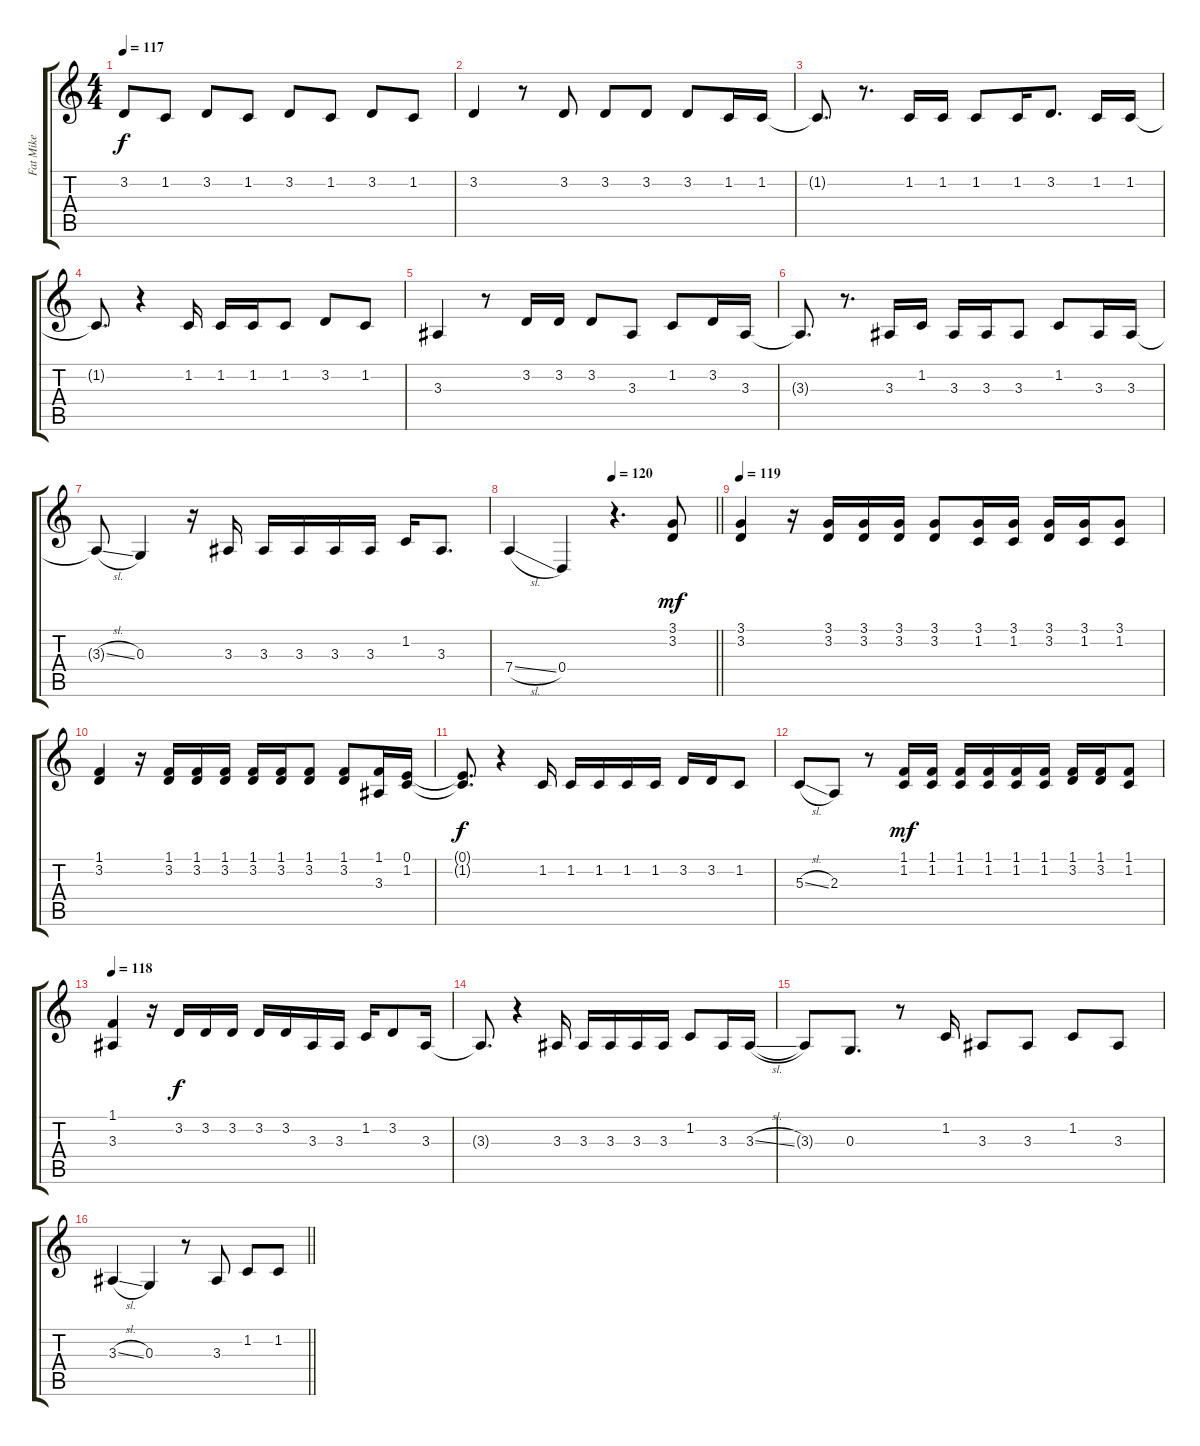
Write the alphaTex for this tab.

\track ("Fat Mike" "Fat Mike") {instrument bassoon}
\staff {score tabs}
\tuning (E4 B3 G3 D3 A2 E2) {hide}
\ts (4 4)
\section ("" "")
\tempo 117
\clef g2
\ks c
3.2.8{dy f} 1.2.8 3.2.8 1.2.8 3.2.8 1.2.8 3.2.8 1.2.8 |
3.2.4 r.8 3.2.8 3.2.8 3.2.8 3.2.8 1.2.16 1.2.16 |
1.2{t}.8{d} r.8{d} 1.2.16 1.2.16 1.2.8 1.2.16 3.2.8{d} 1.2.16 1.2.16 |
1.2{t}.8{d} r.4 1.2.16 1.2.16 1.2.16 1.2.8 3.2.8 1.2.8 |
3.3.4 r.8 3.2.16 3.2.16 3.2.8 3.3.8 1.2.8 3.2.16 3.3.16 |
3.3{t}.8{d} r.8{d} 3.3.16 1.2.16 3.3.16 3.3.16 3.3.8 1.2.8 3.3.16 3.3.16 |
3.3{sl t}.8 0.3.4 r.16 3.3.16 3.3.16 3.3.16 3.3.16 3.3.16 1.2.16 3.3.8{d} |
\tempo (120 0.5)
\barLineRight lightlight
7.4{sl}.4 0.4.4 r.4{d} (3.1 3.2).8{dy mf} |
\tempo 119
(3.1 3.2).4 r.16 (3.1 3.2).16 (3.1 3.2).16 (3.1 3.2).16 (3.1 3.2).8 (3.1 1.2).16 (3.1 1.2).16 (3.1 3.2).16 (3.1 1.2).16 (3.1 1.2).8 |
(1.1 3.2).4 r.16 (1.1 3.2).16 (1.1 3.2).16 (1.1 3.2).16 (1.1 3.2).16 (1.1 3.2).16 (1.1 3.2).8 (1.1 3.2).8 (1.1 3.3).16 (0.1 1.2).16 |
(0.1{t} 1.2{t}).8{d dy f} r.4 1.2.16 1.2.16 1.2.16 1.2.16 1.2.16 3.2.16 3.2.16 1.2.8 |
5.3{sl}.8 2.3.8 r.8 (1.1 1.2).16{dy mf} (1.1 1.2).16 (1.1 1.2).16 (1.1 1.2).16 (1.1 1.2).16 (1.1 1.2).16 (1.1 3.2).16 (1.1 3.2).16 (1.1 1.2).8 |
\tempo 118
(1.1 3.3).4 r.16 3.2.16{dy f} 3.2.16 3.2.16 3.2.16 3.2.16 3.3.16 3.3.16 1.2.16 3.2.8 3.3.16 |
3.3{t}.8{d} r.4 3.3.16 3.3.16 3.3.16 3.3.16 3.3.16 1.2.8 3.3.16 3.3{sl}.16 |
3.3{t}.8 0.3.8{d} r.8 1.2.16 3.3.8 3.3.8 1.2.8 3.3.8 |
\barLineRight lightlight
3.3{sl}.4 0.3.4 r.8 3.3.8 1.2.8 1.2.8
